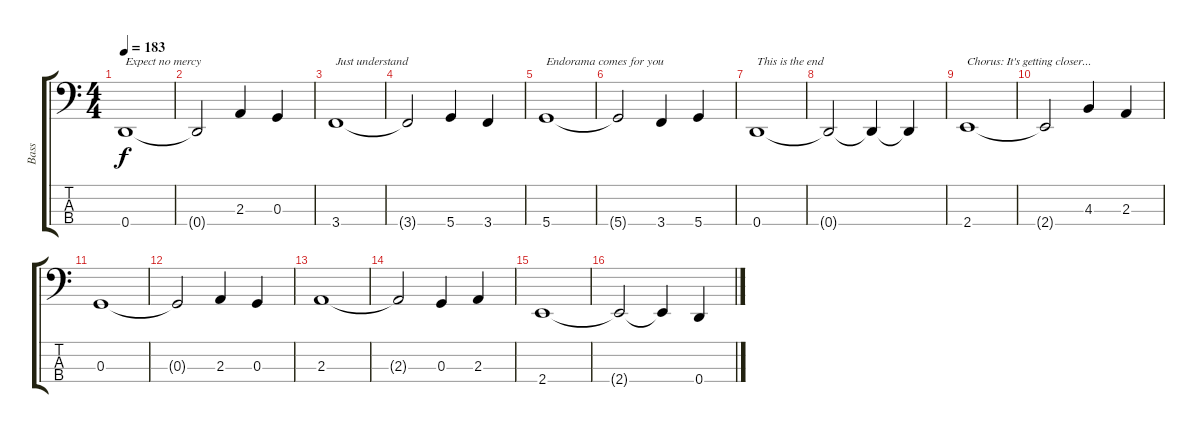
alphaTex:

\track ("Bass" "Bass") {instrument electricbasspick}
\staff {score tabs}
\tuning (F2 C2 G1 D1) {hide}
\ts (4 4)
\tempo 183
\clef f4
\ks c
0.4.1{txt "Expect no mercy" dy f} |
0.4{t}.2 2.3.4 0.3.4 |
3.4.1{txt "Just understand"} |
3.4{t}.2 5.4.4 3.4.4 |
5.4.1{txt "Endorama comes for you"} |
5.4{t}.2 3.4.4 5.4.4 |
0.4.1{txt "This is the end"} |
0.4{t}.2 0.4{t}.4 0.4{t}.4 |
2.4.1{txt "Chorus: It's getting closer..."} |
2.4{t}.2 4.3.4 2.3.4 |
0.3.1 |
0.3{t}.2 2.3.4 0.3.4 |
2.3.1 |
2.3{t}.2 0.3.4 2.3.4 |
2.4.1 |
2.4{t}.2 2.4{t}.4 0.4.4
